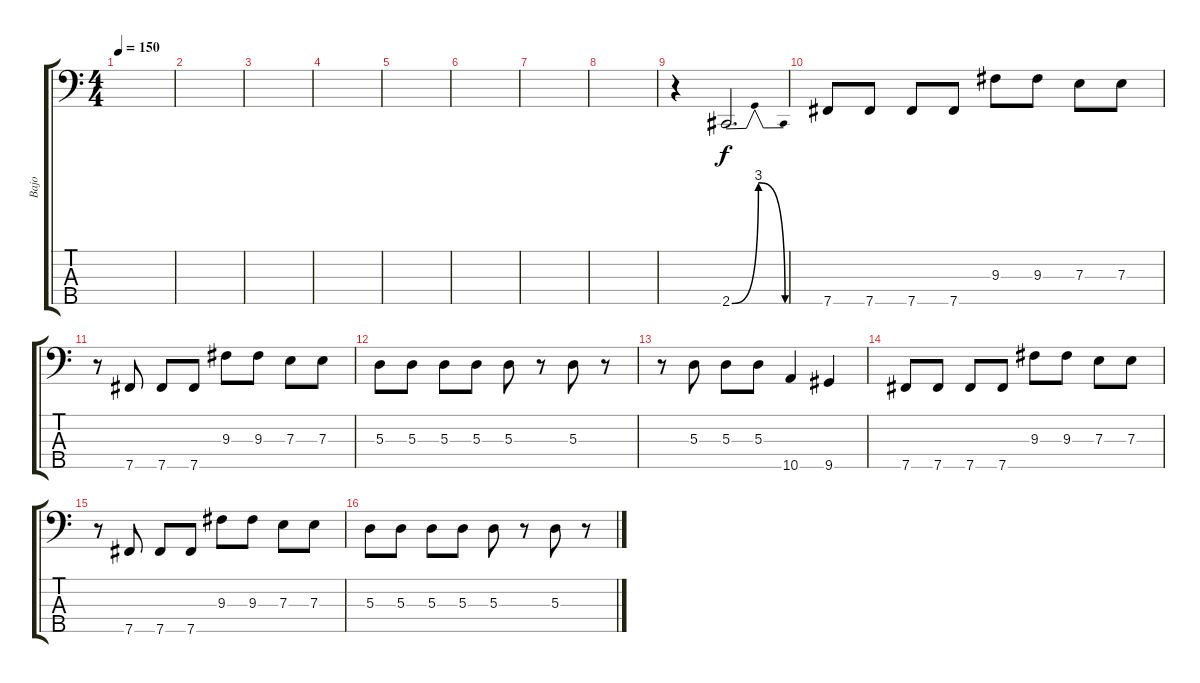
\track ("Bajo" "Bajo") {instrument electricbassfinger}
\staff {score tabs}
\tuning (G2 D2 A1 E1 B0) {hide}
\ts (4 4)
\tempo 150
\clef f4
\ks c
|
|
|
|
|
|
|
|
r.4 2.5{be (bendrelease 0 0 27 12 33 12 60 0)}.2{d} |
7.5.8 7.5.8 7.5.8 7.5.8 9.3.8 9.3.8 7.3.8 7.3.8 |
r.8 7.5.8 7.5.8 7.5.8 9.3.8 9.3.8 7.3.8 7.3.8 |
5.3.8 5.3.8 5.3.8 5.3.8 5.3.8 r.8 5.3.8 r.8 |
r.8 5.3.8 5.3.8 5.3.8 10.5.4 9.5.4 |
7.5.8 7.5.8 7.5.8 7.5.8 9.3.8 9.3.8 7.3.8 7.3.8 |
r.8 7.5.8 7.5.8 7.5.8 9.3.8 9.3.8 7.3.8 7.3.8 |
5.3.8 5.3.8 5.3.8 5.3.8 5.3.8 r.8 5.3.8 r.8
